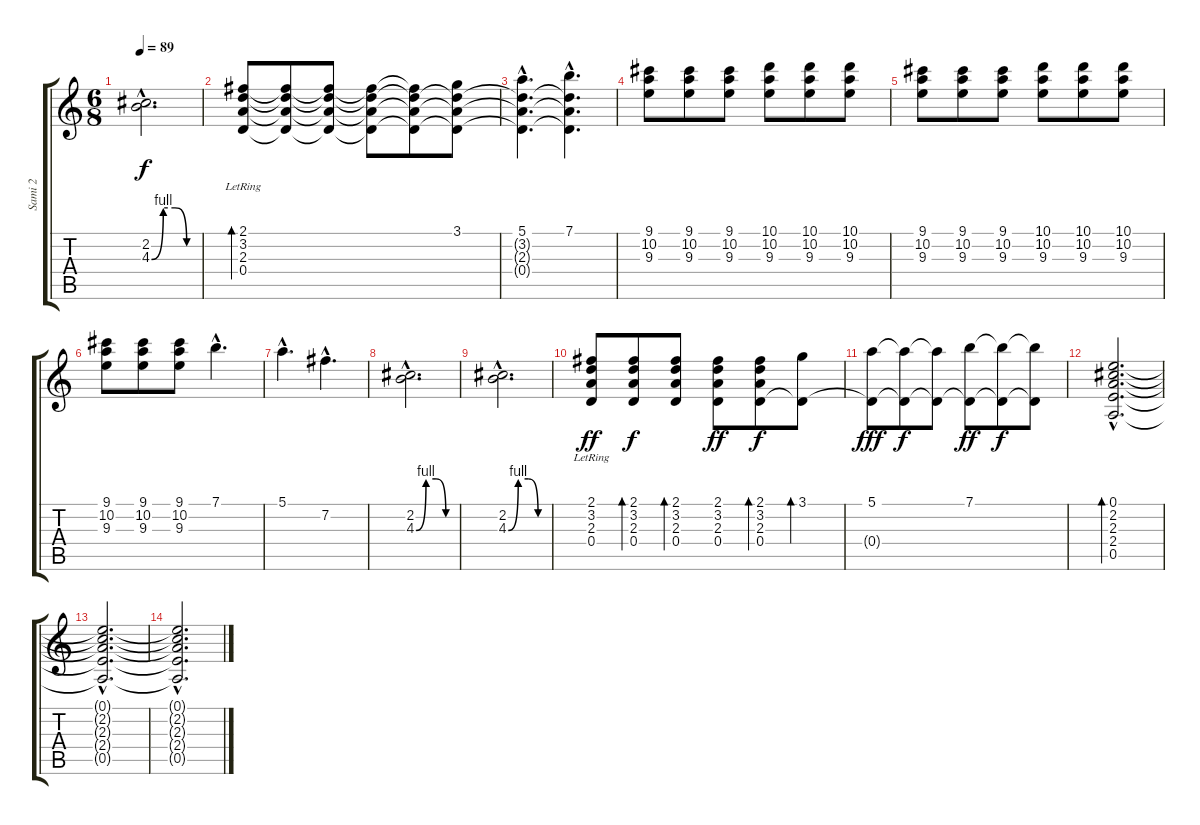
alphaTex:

\track ("Sami 2" "Sami 2") {instrument distortionguitar}
\staff {score tabs}
\tuning (E4 B3 G3 D3 A2 E2) {hide}
\ts (6 8)
\tempo 89
\clef g2
\ks c
(2.2{hac} 4.3{be (custom 0 0 15 4 30 4 45 0 60 0) hac}).2{d dy f} |
(2.1 3.2{lr} 2.3{lr} 0.4{lr}).8{bd 480} (2.1{t} 3.2{t} 2.3{t} 0.4{t}).8 (2.1{t} 3.2{t} 2.3{t} 0.4{t}).8 (2.1{t} 3.2{t} 2.3{t} 0.4{t}).8 (2.1{t} 3.2{t} 2.3{t} 0.4{t}).8 (3.1 3.2{t} 2.3{t} 0.4{t}).8 |
(5.1{hac} 3.2{hac t} 2.3{hac t} 0.4{hac t}).4{d} (7.1{hac} 3.2{hac t} 2.3{hac t} 0.4{hac t}).4{d} |
(9.1 10.2 9.3).8 (9.1 10.2 9.3).8 (9.1 10.2 9.3).8 (10.1 10.2 9.3).8 (10.1 10.2 9.3).8 (10.1 10.2 9.3).8 |
(9.1 10.2 9.3).8 (9.1 10.2 9.3).8 (9.1 10.2 9.3).8 (10.1 10.2 9.3).8 (10.1 10.2 9.3).8 (10.1 10.2 9.3).8 |
(9.1 10.2 9.3).8 (9.1 10.2 9.3).8 (9.1 10.2 9.3).8 7.1{hac}.4{d} |
5.1{hac}.4{d} 7.2{hac}.4{d} |
(2.2{hac} 4.3{be (custom 0 0 15 4 30 4 45 0 60 0) hac}).2{d} |
(2.2{hac} 4.3{be (custom 0 0 15 4 30 4 45 0 60 0) hac}).2{d} |
(2.1 3.2{lr} 2.3{lr} 0.4{lr}).8{dy ff} (2.1 3.2 2.3 0.4).8{bd 60 dy f} (2.1 3.2 2.3 0.4).8{bd 60} (2.1 3.2 2.3 0.4).8{dy ff} (2.1 3.2 2.3 0.4).8{bd 60 dy f} (3.1 0.4{t}).8{bd 60} |
(5.1 0.4{t}).8{dy fff} (5.1{t} 0.4{t}).8{dy f} (5.1{t} 0.4{t}).8 (7.1 0.4{t}).8{dy ff} (7.1{t} 0.4{t}).8{dy f} (7.1{t} 0.4{t}).8 |
(0.1{hac} 2.2{hac} 2.3{hac} 2.4{hac} 0.5{hac}).2{d bd 60} |
(0.1{hac t} 2.2{hac t} 2.3{hac t} 2.4{hac t} 0.5{hac t}).2{d} |
(0.1{hac t} 2.2{hac t} 2.3{hac t} 2.4{hac t} 0.5{hac t}).2{d}
